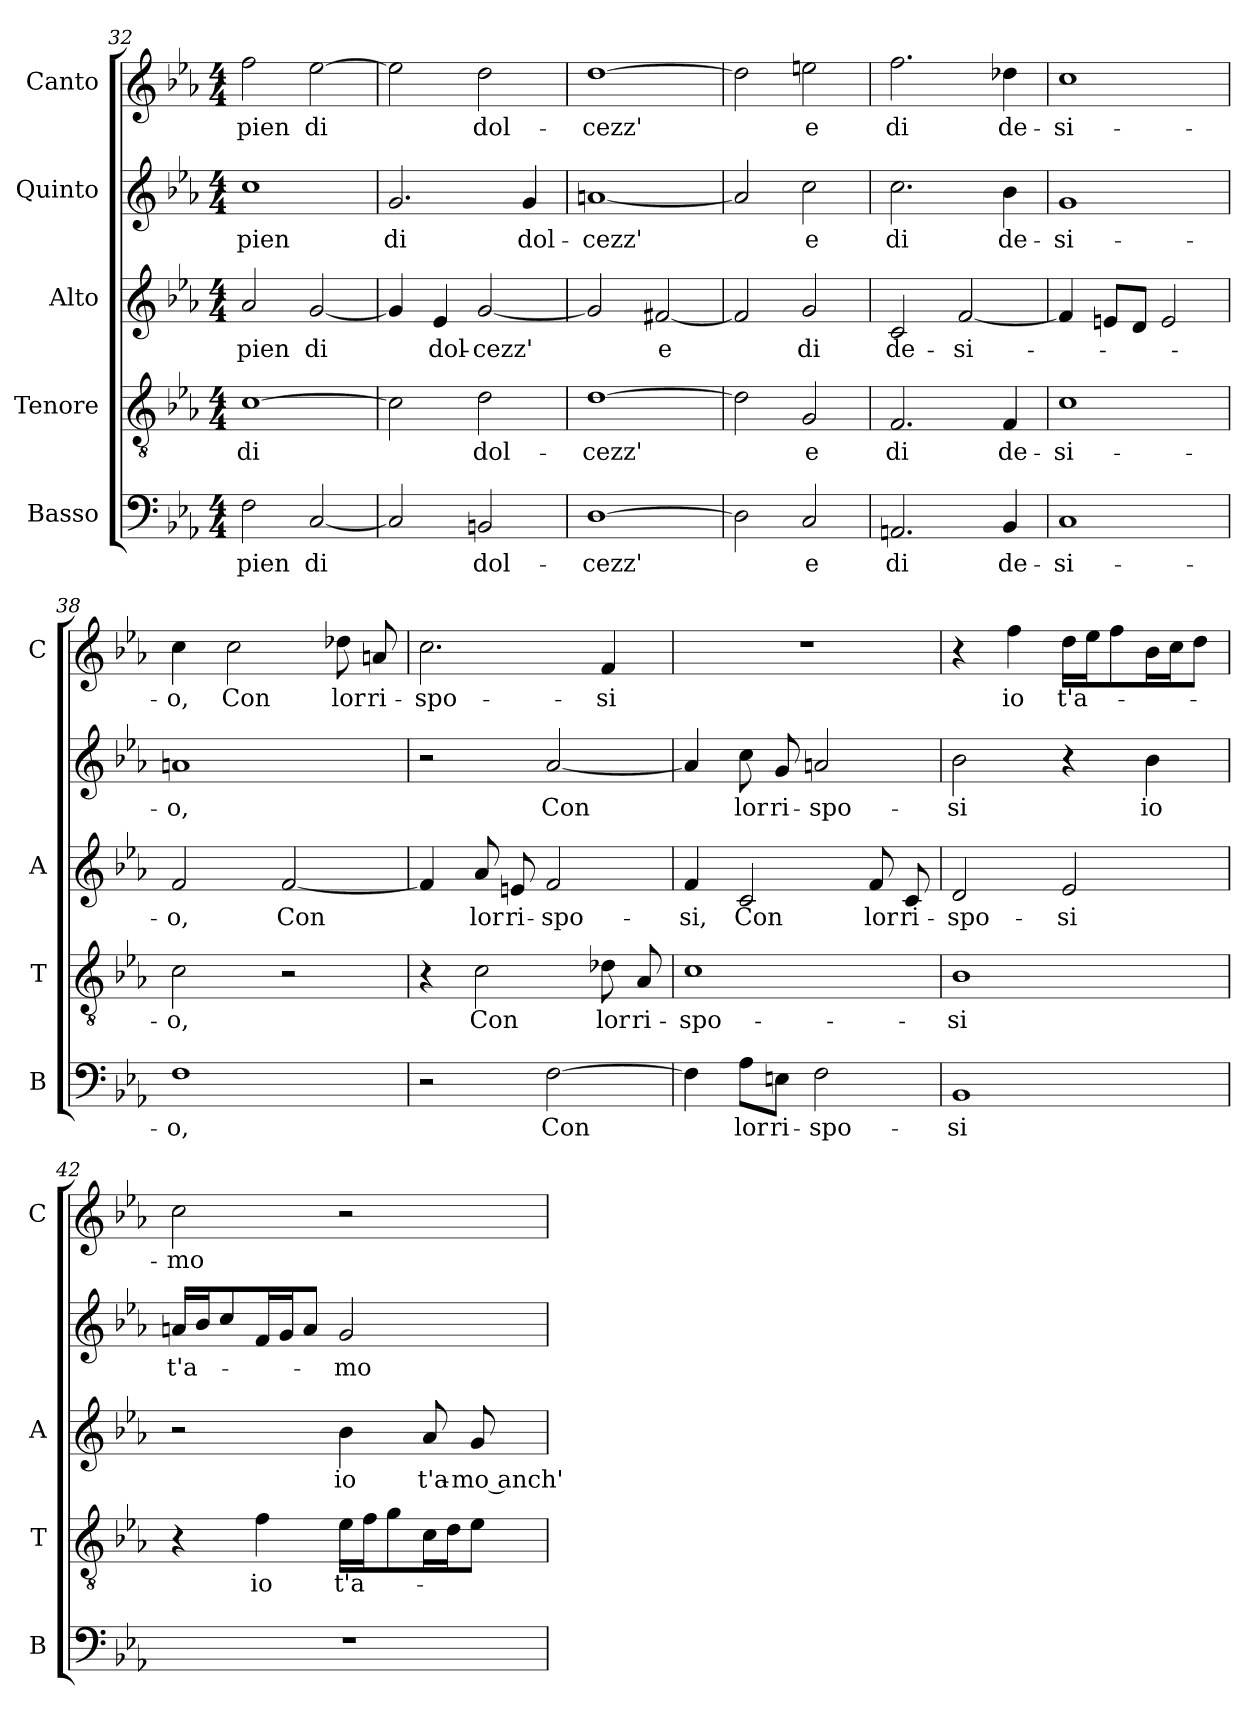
**kern	**text	**kern	**text	**kern	**text	**kern	**text	**kern	**text
*part5	*part5	*part4	*part4	*part3	*part3	*part2	*part2	*part1	*part1
*staff5	*staff5	*staff4	*staff4	*staff3	*staff3	*staff2	*staff2	*staff1	*staff1
*I"Basso	*	*I"Tenore	*	*I"Alto	*	*I"Quinto	*	*I"Canto	*
*I'B	*	*I'T	*	*I'A	*	*	*	*I'C	*
*clefF4	*	*clefGv2	*	*clefG2	*	*clefG2	*	*clefG2	*
*k[b-e-a-]	*	*k[b-e-a-]	*	*k[b-e-a-]	*	*k[b-e-a-]	*	*k[b-e-a-]	*
*E-:	*	*E-:	*	*E-:	*	*E-:	*	*E-:	*
*M4/4	*	*M4/4	*	*M4/4	*	*M4/4	*	*M4/4	*
=32	=32	=32	=32	=32	=32	=32	=32	=32	=32
!	!LO:LY:b	!	!LO:LY:b	!	!LO:LY:b	!	!LO:LY:b	!	!LO:LY:b
2F\	pien	[1c	di	2a-/	pien	1cc	pien	2ff\	pien
!	!LO:LY:b	!	!	!	!LO:LY:b	!	!	!	!LO:LY:b
[2C/	di	.	.	[2g/	di	.	.	[2ee-\	di
=33	=33	=33	=33	=33	=33	=33	=33	=33	=33
!	!	!	!	!	!	!	!LO:LY:b	!	!
2C/]	.	2c\]	.	4g/]	.	2.g/	di	2ee-\]	.
!	!	!	!	!	!LO:LY:b	!	!	!	!
.	.	.	.	4e-/	dol-	.	.	.	.
!	!LO:LY:b	!	!LO:LY:b	!	!LO:LY:b	!	!	!	!LO:LY:b
2BBn/	dol-	2d\	dol-	[2g/	-cezz'	.	.	2dd\	dol-
!	!	!	!	!	!	!	!LO:LY:b	!	!
.	.	.	.	.	.	4g/	dol-	.	.
!!LO:LB:g=z
=34	=34	=34	=34	=34	=34	=34	=34	=34	=34
!	!LO:LY:b	!	!LO:LY:b	!	!	!	!LO:LY:b	!	!LO:LY:b
[1D	-cezz'	[1d	-cezz'	2g/]	.	[1an	-cezz'	[1dd	-cezz'
!	!	!	!	!	!LO:LY:b	!	!	!	!
.	.	.	.	[2f#X/	e	.	.	.	.
=35	=35	=35	=35	=35	=35	=35	=35	=35	=35
2D\]	.	2d\]	.	2f#/]	.	2a/]	.	2dd\]	.
!	!LO:LY:b	!	!LO:LY:b	!	!LO:LY:b	!	!LO:LY:b	!	!LO:LY:b
2C/	e	2G/	e	2g/	di	2cc\	e	2een\	e
=36	=36	=36	=36	=36	=36	=36	=36	=36	=36
!	!LO:LY:b	!	!LO:LY:b	!	!LO:LY:b	!	!LO:LY:b	!	!LO:LY:b
2.AAn/	di	2.F/	di	2c/	de-	2.cc\	di	2.ff\	di
!	!	!	!	!	!LO:LY:b	!	!	!	!
.	.	.	.	[2f/	-si-	.	.	.	.
!	!LO:LY:b	!	!LO:LY:b	!	!	!	!LO:LY:b	!	!LO:LY:b
4BB-/	de-	4F/	de-	.	.	4b-\	de-	4dd-X\	de-
=37	=37	=37	=37	=37	=37	=37	=37	=37	=37
!	!LO:LY:b	!	!LO:LY:b	!	!	!	!LO:LY:b	!	!LO:LY:b
1C	-si-	1c	-si-	4f/]	.	1g	-si-	1cc	-si-
.	.	.	.	8en/L	.	.	.	.	.
.	.	.	.	8d/J	.	.	.	.	.
.	.	.	.	2e/	.	.	.	.	.
=38	=38	=38	=38	=38	=38	=38	=38	=38	=38
!	!LO:LY:b	!	!LO:LY:b	!	!LO:LY:b	!	!LO:LY:b	!	!LO:LY:b
1F	-o,	2c\	-o,	2f/	-o,	1an	-o,	4cc\	-o,
!	!	!	!	!	!	!	!	!	!LO:LY:b
.	.	.	.	.	.	.	.	2cc\	Con
!	!	!	!	!	!LO:LY:b	!	!	!	!
.	.	2r	.	[2f/	Con	.	.	.	.
!	!	!	!	!	!	!	!	!	!LO:LY:b
.	.	.	.	.	.	.	.	8dd-X\	lor
!	!	!	!	!	!	!	!	!	!LO:LY:b
.	.	.	.	.	.	.	.	8an/	ri-
=39	=39	=39	=39	=39	=39	=39	=39	=39	=39
!	!	!	!	!	!	!	!	!	!LO:LY:b
2r	.	4r	.	4f/]	.	2r	.	2.cc\	-spo-
!	!	!	!LO:LY:b	!	!LO:LY:b	!	!	!	!
.	.	2c\	Con	8a-/	lor	.	.	.	.
!	!	!	!	!	!LO:LY:b	!	!	!	!
.	.	.	.	8en/	ri-	.	.	.	.
!	!LO:LY:b	!	!	!	!LO:LY:b	!	!LO:LY:b	!	!
[2F\	Con	.	.	2f/	-spo-	[2a-/	Con	.	.
!	!	!	!LO:LY:b	!	!	!	!	!	!LO:LY:b
.	.	8d-X\	lor	.	.	.	.	4f/	-si
!	!	!	!LO:LY:b	!	!	!	!	!	!
.	.	8A-/	ri-	.	.	.	.	.	.
=40	=40	=40	=40	=40	=40	=40	=40	=40	=40
!	!	!	!LO:LY:b	!	!LO:LY:b	!	!	!	!
4F\]	.	1c	-spo-	4f/	-si,	4a-/]	.	1r	.
!	!LO:LY:b	!	!	!	!LO:LY:b	!	!LO:LY:b	!	!
8A-\L	lor	.	.	2c/	Con	8cc\	lor	.	.
!	!LO:LY:b	!	!	!	!	!	!LO:LY:b	!	!
8En\J	ri-	.	.	.	.	8g/	ri-	.	.
!	!LO:LY:b	!	!	!	!	!	!LO:LY:b	!	!
2F\	-spo-	.	.	.	.	2an/	-spo-	.	.
!	!	!	!	!	!LO:LY:b	!	!	!	!
.	.	.	.	8f/	lor	.	.	.	.
!	!	!	!	!	!LO:LY:b	!	!	!	!
.	.	.	.	8c/	ri-	.	.	.	.
!!LO:PB:g=z
=41	=41	=41	=41	=41	=41	=41	=41	=41	=41
!	!LO:LY:b	!	!LO:LY:b	!	!LO:LY:b	!	!LO:LY:b	!	!
1BB-	-si	1B-	-si	2d/	-spo-	2b-\	-si	4r	.
!	!	!	!	!	!	!	!	!	!LO:LY:b
.	.	.	.	.	.	.	.	4ff\	io
!	!	!	!	!	!LO:LY:b	!	!	!	!LO:LY:b
.	.	.	.	2e-/	-si	4r	.	16dd\LL	t'a-
.	.	.	.	.	.	.	.	16ee-\J	.
.	.	.	.	.	.	.	.	8ff\	.
!	!	!	!	!	!	!	!LO:LY:b	!	!
.	.	.	.	.	.	4b-\	io	16b-\L	.
.	.	.	.	.	.	.	.	16cc\J	.
.	.	.	.	.	.	.	.	8dd\J	.
=42	=42	=42	=42	=42	=42	=42	=42	=42	=42
!	!	!	!	!	!	!	!LO:LY:b	!	!LO:LY:b
1r	.	4r	.	2r	.	16an/LL	t'a-	2cc\	-mo
.	.	.	.	.	.	16b-/J	.	.	.
.	.	.	.	.	.	8cc/	.	.	.
!	!	!	!LO:LY:b	!	!	!	!	!	!
.	.	4f\	io	.	.	16f/L	.	.	.
.	.	.	.	.	.	16g/J	.	.	.
.	.	.	.	.	.	8a/J	.	.	.
!	!	!	!LO:LY:b	!	!LO:LY:b	!	!LO:LY:b	!	!
.	.	16e-\LL	t'a-	4b-\	io	2g/	-mo	2r	.
.	.	16f\J	.	.	.	.	.	.	.
.	.	8g\	.	.	.	.	.	.	.
!	!	!	!	!	!LO:LY:b	!	!	!	!
.	.	16c\L	.	8a-/	t'a-	.	.	.	.
.	.	16d\J	.	.	.	.	.	.	.
!	!	!	!	!	!LO:LY:b	!	!	!	!
.	.	8e-\J	.	8g/	-mo anch'	.	.	.	.
=	=	=	=	=	=	=	=	=	=
*-	*-	*-	*-	*-	*-	*-	*-	*-	*-
